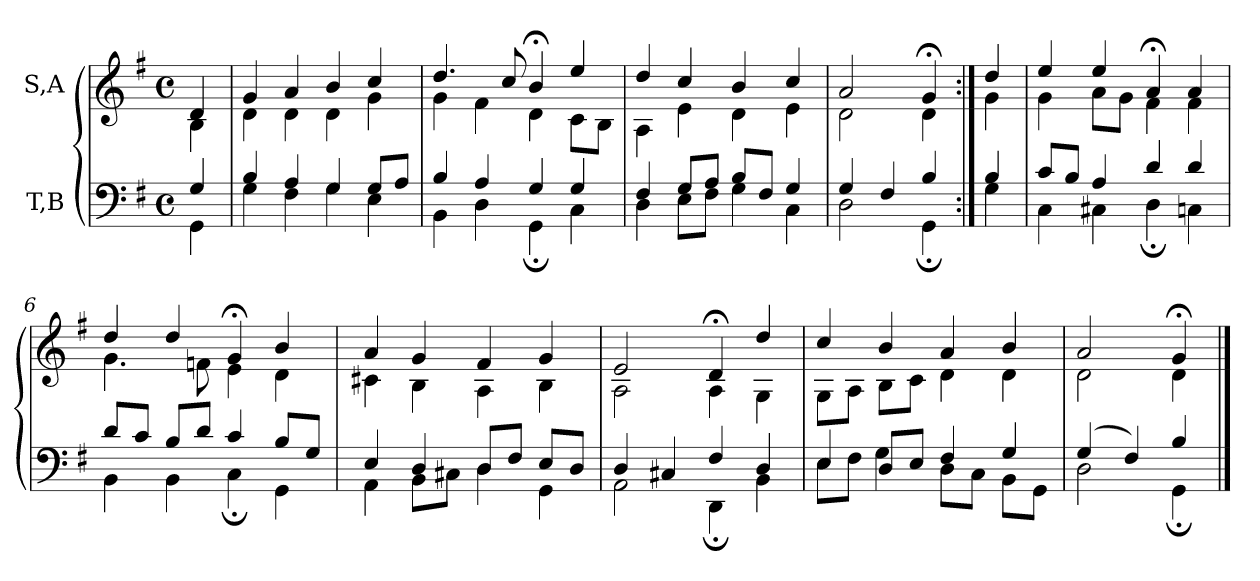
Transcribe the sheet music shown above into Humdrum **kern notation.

**kern	**kern
*part2	*part1
*staff2	*staff1
*I"T,B	*I"S,A
*clefF4	*clefG2
*k[f#]	*k[f#]
*M4/4	*M4/4
*met(c)	*met(c)
=	=
*^	*^
4G	4GG	4d	4B
=1	=1	=1	=1
4B	4G	4g	4d
4A	4F#	4a	4d
4G	4G	4b	4d
8GL	4E	4cc	4g
8AJ	.	.	.
=2	=2	=2	=2
4B	4BB	4.dd	4g
4A	4D	.	4f#
.	.	8cc	.
4G	4GG;	4b;<	4d
4G	4C	4ee	8cL
.	.	.	8BJ
=3	=3	=3	=3
4F#	4D	4dd	4A
8GL	8EL	4cc	4e
8AJ	8F#J	.	.
8BL	4G	4b	4d
8F#J	.	.	.
4G	4C	4cc	4e
=4a	=4a	=4a	=4a
4G	2D	2a	2d
4F#	.	.	.
4B	4GG;	4g;<	4d
=4b:|!	=4b:|!	=4b:|!	=4b:|!
4B	4G	4dd	4g
=5	=5	=5	=5
8cL	4C	4ee	4g
8BJ	.	.	.
4A	4C#X	4ee	8aL
.	.	.	8gJ
4d	4D;	4a;<	4f#
4d	4Cn	4a	4f#
=6	=6	=6	=6
8dL	4BB	4dd	4.g
8cJ	.	.	.
8BL	4BB	4dd	.
8dJ	.	.	8fn
4c	4C;	4g;<	4e
8BL	4GG	4b	4d
8GJ	.	.	.
=7	=7	=7	=7
4E	4AA	4a	4c#X
4D	8BBL	4g	4B
.	8C#XJ	.	.
8DL	4D	4f#	4A
8F#J	.	.	.
8EL	4GG	4g	4B
8DJ	.	.	.
=8	=8	=8	=8
4D	2AA	2e	2A
4C#X	.	.	.
4F#	4DD;	4d;<	4A
4D	4BB	4dd	4G
=9	=9	=9	=9
4E	8EL	4cc	8GL
.	8F#J	.	8AJ
8DL	4G	4b	8BL
8EJ	.	.	8cJ
4F#	8DL	4a	4d
.	8CJ	.	.
4G	8BBL	4b	4d
.	8GGJ	.	.
=10	=10	=10	=10
(>4G	2D	2a	2d
4F#)	.	.	.
4B	4GG;	4g;<	4d
*v	*v	*	*
*	*v	*v
==	==
*-	*-
